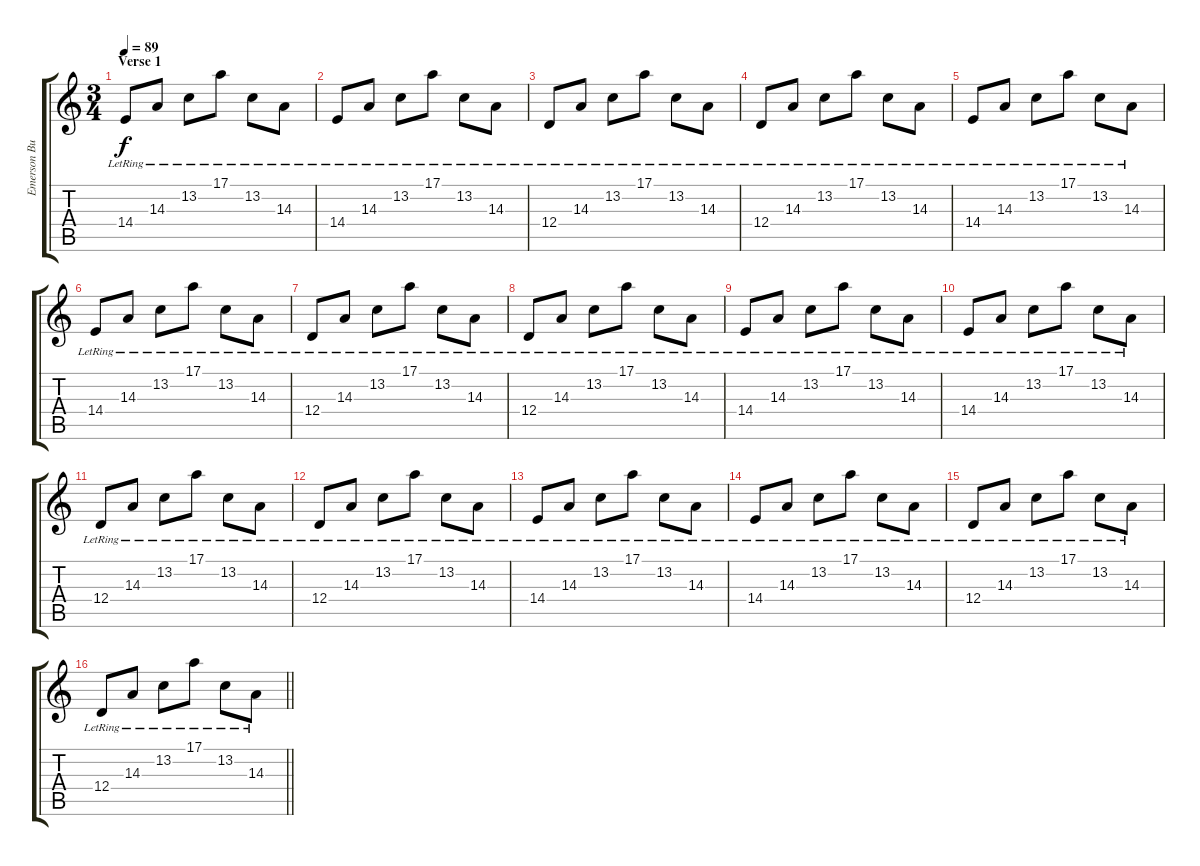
\track ("Emerson Burton (Keyboard)" "Emerson Bu") {instrument electricpiano1}
\staff {score tabs}
\tuning (E4 B3 G3 D3 A2 E2) {hide}
\ts (3 4)
\section ("" "Verse 1")
\tempo 89
\clef g2
\ks c
14.4{lr}.8{dy f} 14.3{lr}.8 13.2{lr}.8 17.1{lr}.8 13.2{lr}.8 14.3{lr}.8 |
14.4{lr}.8 14.3{lr}.8 13.2{lr}.8 17.1{lr}.8 13.2{lr}.8 14.3{lr}.8 |
12.4{lr}.8 14.3{lr}.8 13.2{lr}.8 17.1{lr}.8 13.2{lr}.8 14.3{lr}.8 |
12.4{lr}.8 14.3{lr}.8 13.2{lr}.8 17.1{lr}.8 13.2{lr}.8 14.3{lr}.8 |
14.4{lr}.8 14.3{lr}.8 13.2{lr}.8 17.1{lr}.8 13.2{lr}.8 14.3{lr}.8 |
14.4{lr}.8 14.3{lr}.8 13.2{lr}.8 17.1{lr}.8 13.2{lr}.8 14.3{lr}.8 |
12.4{lr}.8 14.3{lr}.8 13.2{lr}.8 17.1{lr}.8 13.2{lr}.8 14.3{lr}.8 |
12.4{lr}.8 14.3{lr}.8 13.2{lr}.8 17.1{lr}.8 13.2{lr}.8 14.3{lr}.8 |
14.4{lr}.8 14.3{lr}.8 13.2{lr}.8 17.1{lr}.8 13.2{lr}.8 14.3{lr}.8 |
14.4{lr}.8 14.3{lr}.8 13.2{lr}.8 17.1{lr}.8 13.2{lr}.8 14.3{lr}.8 |
12.4{lr}.8 14.3{lr}.8 13.2{lr}.8 17.1{lr}.8 13.2{lr}.8 14.3{lr}.8 |
12.4{lr}.8 14.3{lr}.8 13.2{lr}.8 17.1{lr}.8 13.2{lr}.8 14.3{lr}.8 |
14.4{lr}.8 14.3{lr}.8 13.2{lr}.8 17.1{lr}.8 13.2{lr}.8 14.3{lr}.8 |
14.4{lr}.8 14.3{lr}.8 13.2{lr}.8 17.1{lr}.8 13.2{lr}.8 14.3{lr}.8 |
12.4{lr}.8 14.3{lr}.8 13.2{lr}.8 17.1{lr}.8 13.2{lr}.8 14.3{lr}.8 |
\barLineRight lightlight
12.4{lr}.8 14.3{lr}.8 13.2{lr}.8 17.1{lr}.8 13.2{lr}.8 14.3{lr}.8
